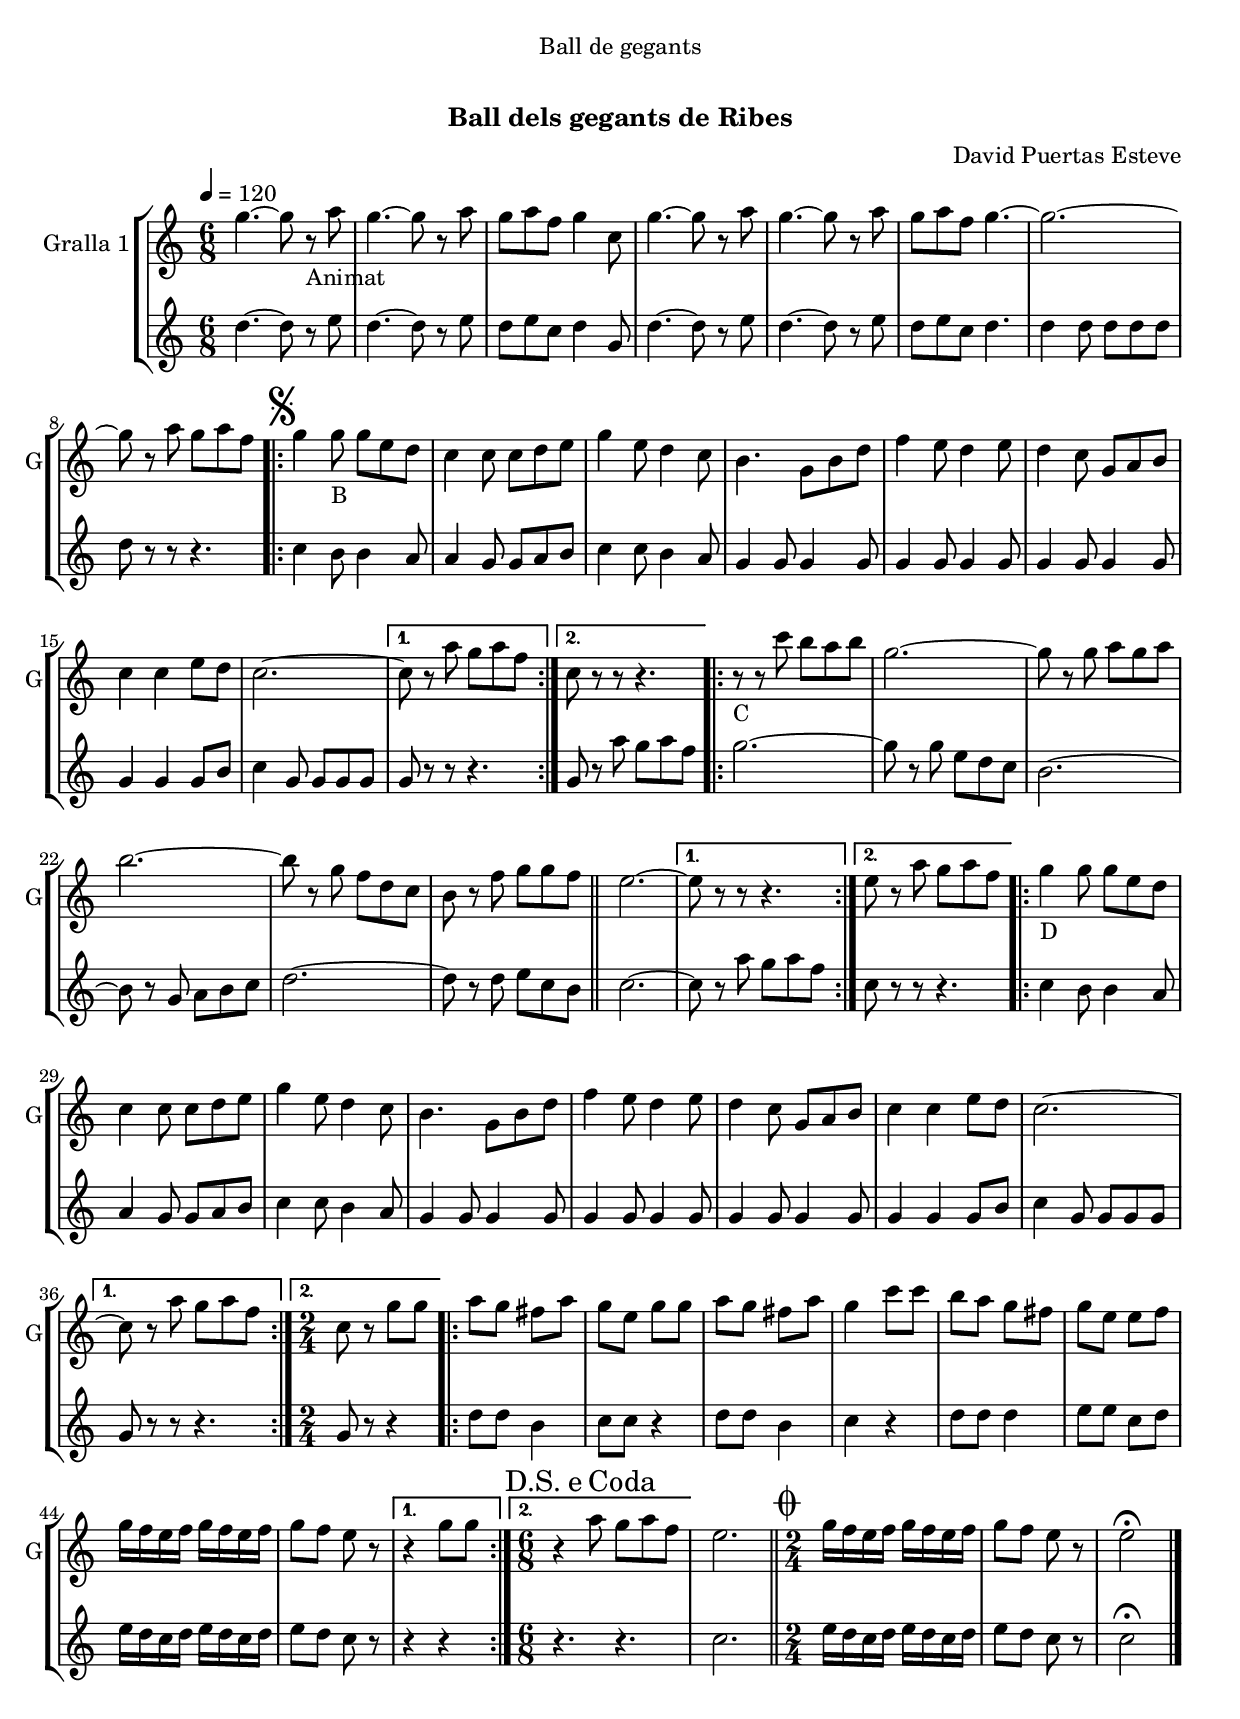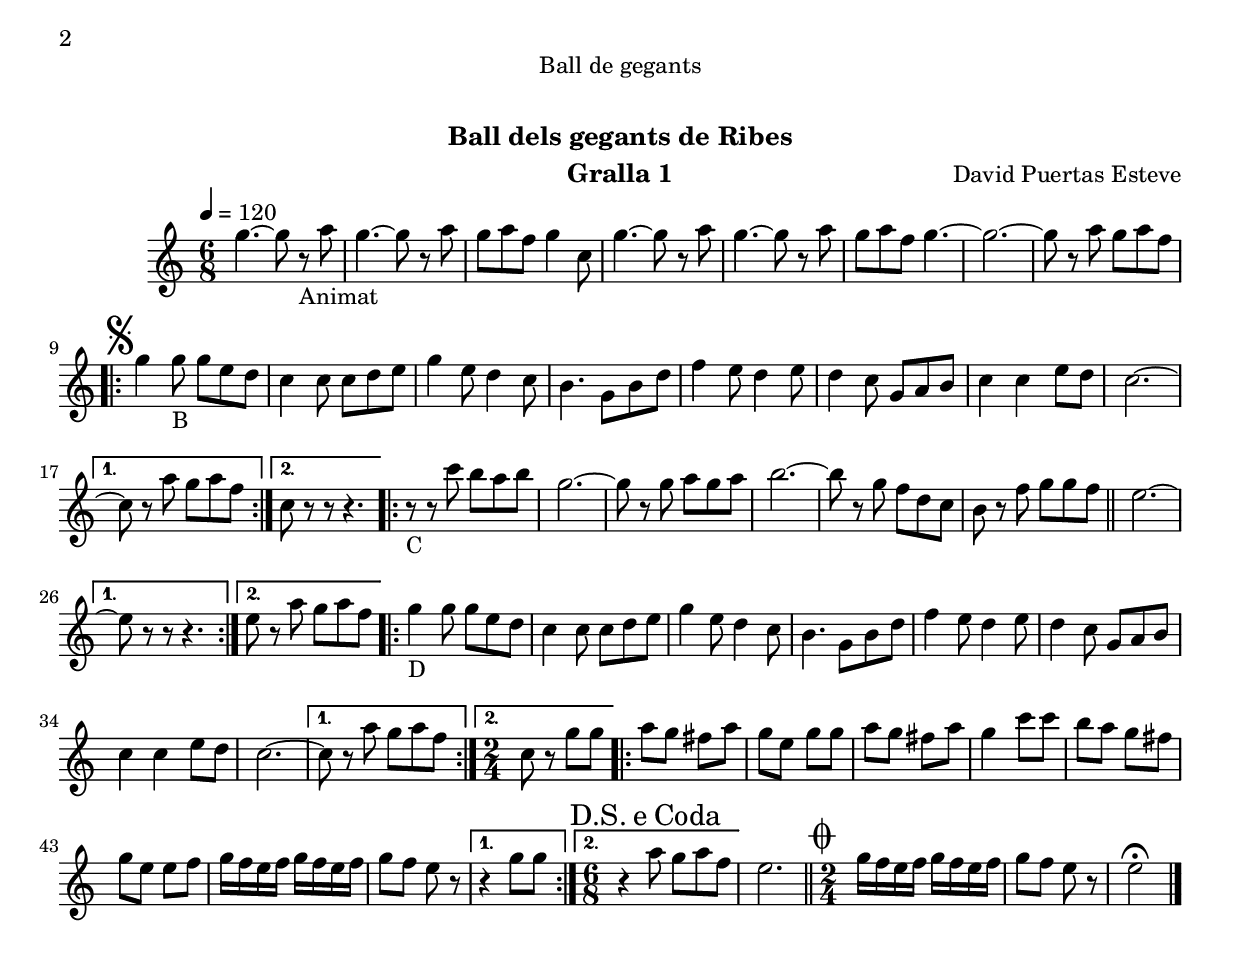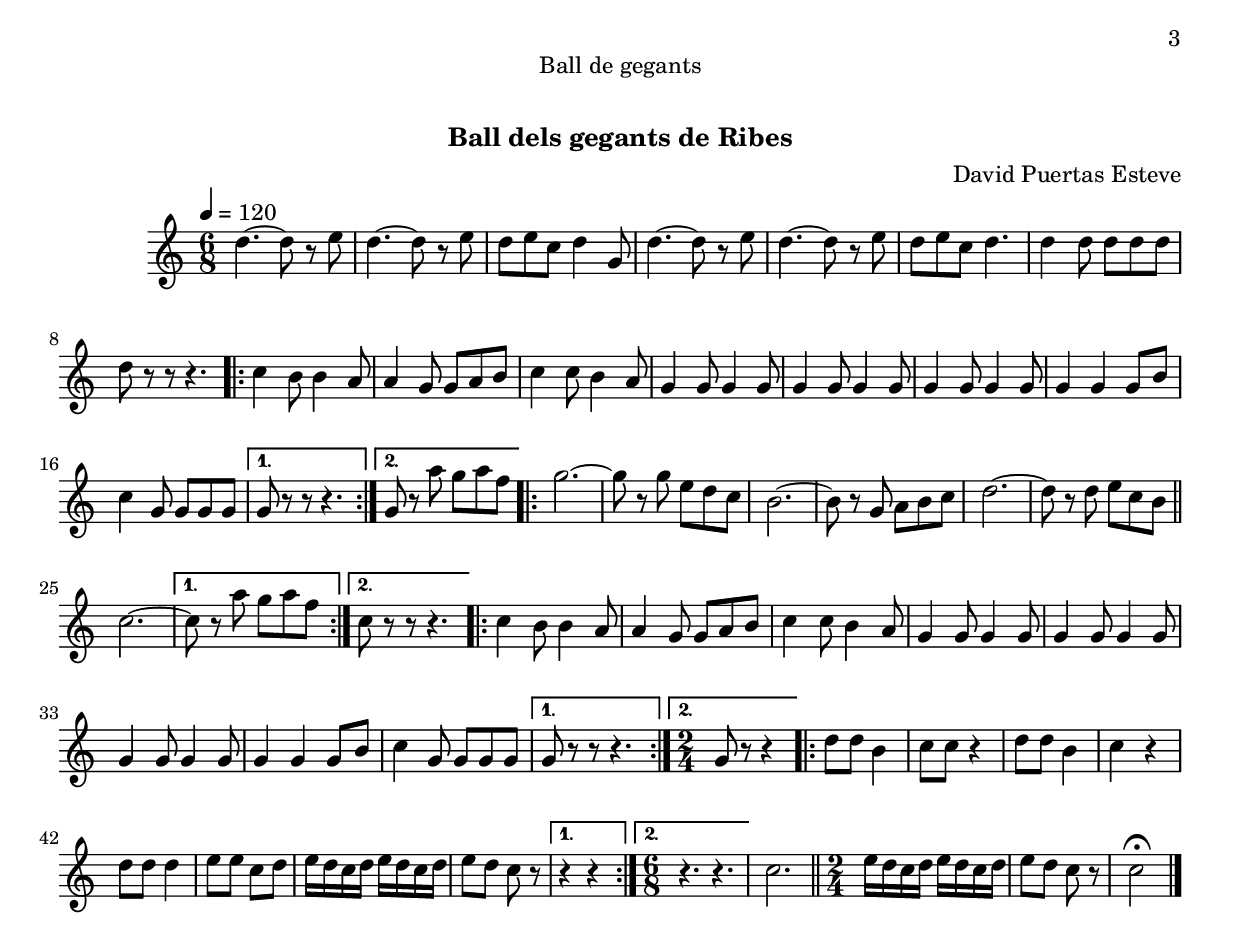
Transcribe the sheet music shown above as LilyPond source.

\version "2.16.0"

\header {
  dedication="Ball de gegants"
  title="                 "
  subtitle="Ball dels gegants de Ribes"
  subsubtitle=""
  poet=""
  meter=""
  piece=""
  composer="David Puertas Esteve"
  arranger=""
  opus=""
  instrument=""
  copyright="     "
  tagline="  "
}

liniaroAa =
\relative g''
{
  \tempo 4=120
  \clef treble
  \key c \major
  \time 6/8
  g4. ~ g8 r _"Animat" a  |
  g4. ~ g8 r a  |
  g8 a f g4 c,8  |
  g'4. ~ g8 r a  |
  %05
  g4. ~ g8 r a  |
  g8 a f g4. ~  |
  g2. ~  |
  g8 r a g a f  |
  \repeat volta 2 { \mark \markup {\musicglyph #"scripts.segno"} g4 g8 _"B" g e d  |
  %10
  c4 c8 c d e  |
  g4 e8 d4 c8  |
  b4. g8 b d  |
  f4 e8 d4 e8  |
  d4 c8 g a b  |
  %15
  c4 c e8 d  |
  c2. ~ }
  \alternative { { c8 r a' g a f }
  { c8 r r r4. } }
  \repeat volta 2 { r8 _"C" r c' b a b  |
  %20
  g2. ~  |
  g8 r g a g a  |
  b2. ~  |
  b8 r g f d c  |
   b8 r f' g g f  \bar "||"
  %25
  e2. ~ }
  \alternative { { e8 r r r4. }
  { e8 r a g a f } }
  \repeat volta 2 { g4 _"D" g8 g e d  |
  c4 c8 c d e  |
  %30
  g4 e8 d4 c8  |
  b4. g8 b d  |
  f4 e8 d4 e8  |
  d4 c8 g a b  |
  c4 c e8 d  |
  %35
  c2. ~ }
  \alternative { { c8 r a' g a f }
  { \time 2/4 c8 r g' g } }
  \repeat volta 2 { a8  g fis a  |
  g8 e g g  |
  %40
  a8 g fis a  |
  g4 c8 c  |
  b8 a g fis  |
  g8 e e f  |
  g16 f e f g f e f  |
  %45
  g8 f e r }
  \alternative { { r4 g8 g }
  { \time 6/8 \mark \markup {D.S. e Coda} r4 a8 g a f } }
  e2.  \bar "||"
  \time 2/4   \mark \markup {\musicglyph #"scripts.coda"} g16 f e f g f e f  |
  %50
  g8 f e r  |
  e2\fermata  \bar "|."
}

liniaroAb =
\relative d''
{
  \tempo 4=120
  \clef treble
  \key c \major
  \time 6/8
  d4. ~ d8 r e  |
  d4. ~ d8 r e  |
  d8 e c d4 g,8  |
  d'4. ~ d8 r e  |
  %05
  d4. ~ d8 r e  |
  d8 e c d4.  |
  d4 d8 d d d  |
  d8 r r r4.  |
  \repeat volta 2 { c4 b8 b4 a8  |
  %10
  a4 g8 g a b  |
  c4 c8 b4 a8  |
  g4 g8 g4 g8  |
  g4 g8 g4 g8  |
  g4 g8 g4 g8  |
  %15
  g4 g g8 b  |
  c4 g8 g g g }
  \alternative { { g8 r r r4. }
  { g8 r a' g a f } }
  \repeat volta 2 { g2. ~  |
  %20
  g8 r g e d c  |
  b2. ~  |
  b8 r g a b c  |
  d2. ~  |
  d8 r d e c b  \bar "||"
  %25
  c2. ~ }
  \alternative { { c8 r a' g a f }
  { c8 r r r4. } }
  \repeat volta 2 { c4 b8 b4 a8  |
  a4 g8 g a b  |
  %30
  c4 c8 b4 a8  |
  g4 g8 g4 g8  |
  g4 g8 g4 g8  |
  g4 g8 g4 g8  |
  g4 g g8 b  |
  %35
  c4 g8 g g g }
  \alternative { { g8 r r r4. }
  { \time 2/4 g8 r r4 } }
  \repeat volta 2 { d'8 d b4  |
  c8 c r4  |
  %40
  d8 d b4  |
  c4 r  |
  d8 d d4  |
  e8 e c d  |
  e16 d c d e d c d  |
  %45
  e8 d c r }
  \alternative { { r4 r }
  { \time 6/8 r4. r } }
  c2.  \bar "||"
  \time 2/4   e16 d c d e d c d  |
  %50
  e8 d c r  |
  c2\fermata  \bar "|."
}

\bookpart {
  \score {
    \new StaffGroup {
      \override Score.RehearsalMark #'self-alignment-X = #LEFT
      <<
        \new Staff \with {instrumentName = #"Gralla 1" shortInstrumentName = #"G"} \liniaroAa
        \new Staff \with {instrumentName = #"" shortInstrumentName = #" "} \liniaroAb
      >>
    }
    \layout {}
  }\score { \unfoldRepeats
    \new StaffGroup {
      \override Score.RehearsalMark #'self-alignment-X = #LEFT
      <<
        \new Staff \with {instrumentName = #"Gralla 1" shortInstrumentName = #"G"} \liniaroAa
        \new Staff \with {instrumentName = #"" shortInstrumentName = #" "} \liniaroAb
      >>
    }
    \midi {}
  }
}

\bookpart {
  \header {instrument="Gralla 1"}
  \score {
    \new StaffGroup {
      \override Score.RehearsalMark #'self-alignment-X = #LEFT
      <<
        \new Staff \liniaroAa
      >>
    }
    \layout {}
  }\score { \unfoldRepeats
    \new StaffGroup {
      \override Score.RehearsalMark #'self-alignment-X = #LEFT
      <<
        \new Staff \liniaroAa
      >>
    }
    \midi {}
  }
}

\bookpart {
  \header {instrument=""}
  \score {
    \new StaffGroup {
      \override Score.RehearsalMark #'self-alignment-X = #LEFT
      <<
        \new Staff \liniaroAb
      >>
    }
    \layout {}
  }\score { \unfoldRepeats
    \new StaffGroup {
      \override Score.RehearsalMark #'self-alignment-X = #LEFT
      <<
        \new Staff \liniaroAb
      >>
    }
    \midi {}
  }
}

